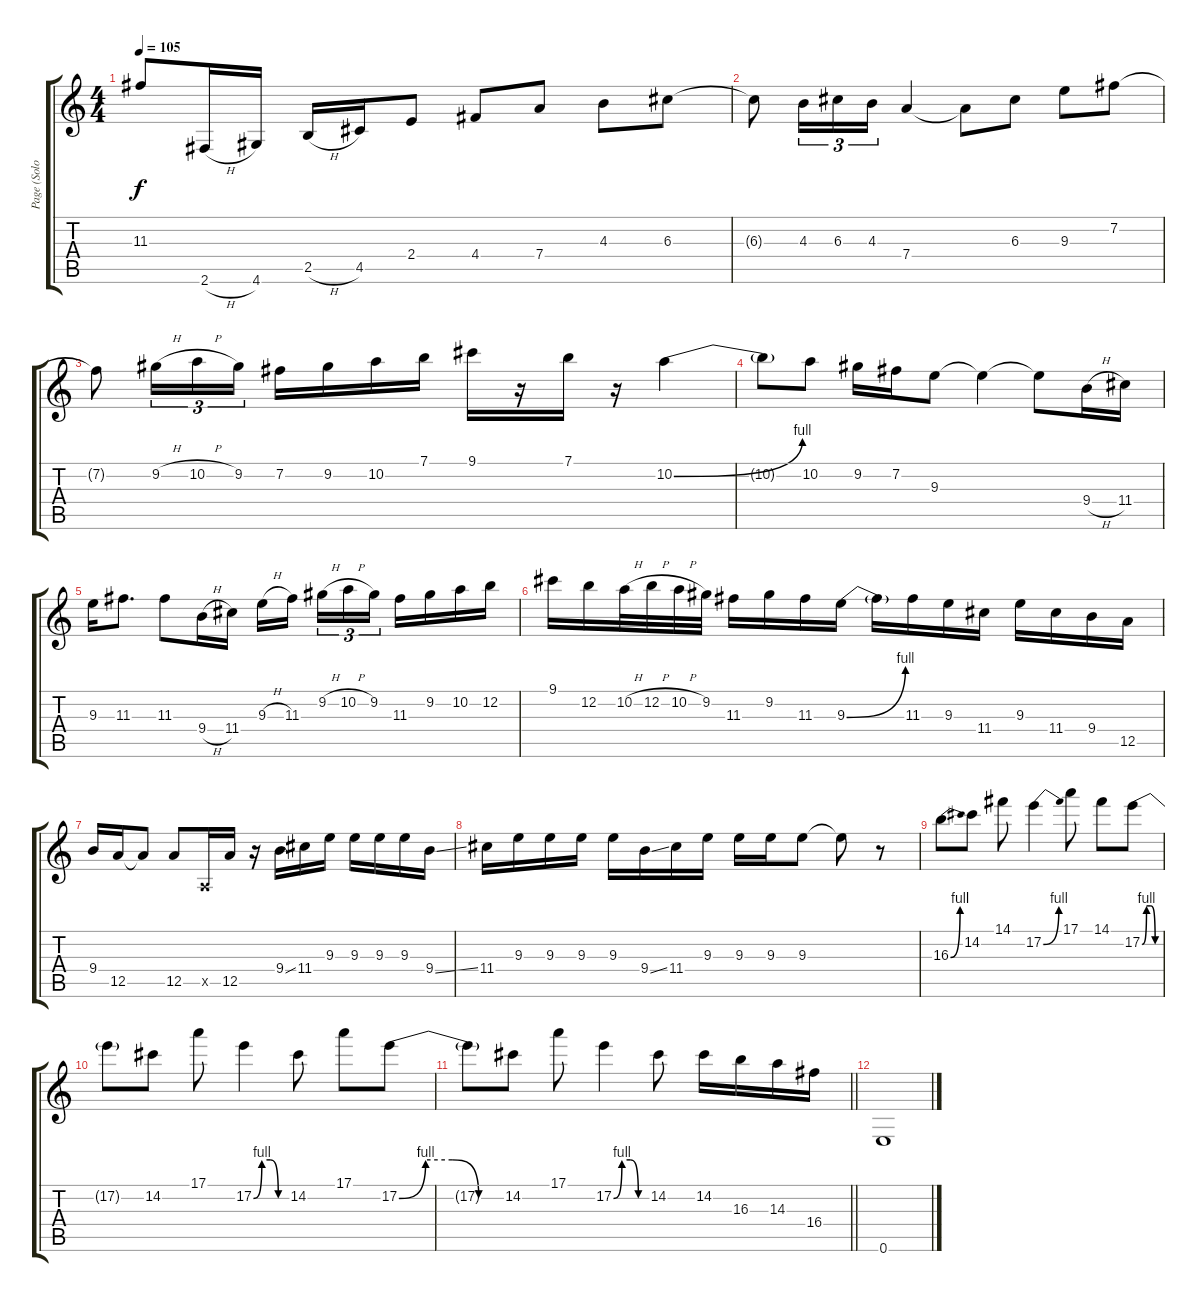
\track ("Page (Solo and Fills)" "Page (Solo") {instrument overdrivenguitar}
\staff {score tabs}
\tuning (E4 B3 G3 D3 A2 E2) {hide}
\ts (4 4)
\tempo 105
\clef g2
\ks c
11.3{t}.8{dy f} 2.6{h}.16 4.6.16 2.5{h}.16 4.5.16 2.4.8 4.4.8 7.4.8 4.3.8 6.3.8 |
6.3{t}.8 4.3.16{tu (3 2)} 6.3.16{tu (3 2)} 4.3.16{tu (3 2)} 7.4.4 7.4{t}.8 6.3.8 9.3.8 7.2.8 |
7.2{t}.8 9.2{h}.16{tu (3 2)} 10.2{h}.16{tu (3 2)} 9.2.16{tu (3 2)} 7.2.16 9.2.16 10.2.16 7.1.16 9.1.16 r.16 7.1.16 r.16 10.2{be (bend 0 0 60 4)}.4 |
10.2{t}.8 10.2.8 9.2.16 7.2.16 9.3.8 9.3{t}.4 9.3{t}.8 9.4{h}.16 11.4.16 |
9.3.16 11.3.8{d} 11.3.8 9.4{h}.16 11.4.16 9.3{h}.16 11.3.16{beam splitsecondary} 9.2{h}.16{tu (3 2)} 10.2{h}.16{tu (3 2)} 9.2.16{tu (3 2)} 11.3.16 9.2.16 10.2.16 12.2.16 |
9.1.16 12.2.16 10.2{h}.32 12.2{h}.32 10.2{h}.32 9.2.32 11.3.16 9.2.16 11.3.16 9.3{be (bend 0 0 60 4)}.16 9.3{t}.16 11.3.16 9.3.16 11.4.16 9.3.16 11.4.16 9.4.16 12.5.16 |
9.4.16 12.5.16 12.5{t}.8 12.5.8 0.5{x}.16 12.5.16 r.16 9.4{ss}.16 11.4.16 9.3.16 9.3.16 9.3.16 9.3.16 9.4{ss}.16 |
11.4.16 9.3.16 9.3.16 9.3.16 9.3.16 9.4{ss}.16 11.4.16 9.3.16 9.3.16 9.3.16 9.3.8 9.3{t}.8 r.8 |
16.3{be (bend 0 0 60 4)}.8 14.2.8 14.1.8 17.2{be (bend 0 0 60 4)}.4 17.1.8 14.1.8 17.2{be (custom 0 0 15 4 30 4 45 0 60 0)}.8 |
17.2{t}.8 14.2.8 17.1.8 17.2{be (custom 0 0 15 4 30 4 45 0 60 0)}.4 14.2.8 17.1.8 17.2{be (custom 0 0 15 4 30 4 45 0 60 0)}.8 |
\barLineRight lightlight
17.2{t}.8 14.2.8 17.1.8 17.2{be (custom 0 0 15 4 30 4 45 0 60 0)}.4 14.2.8 14.2.16 16.3.16 14.3.16 16.4.16 |
0.6.1
